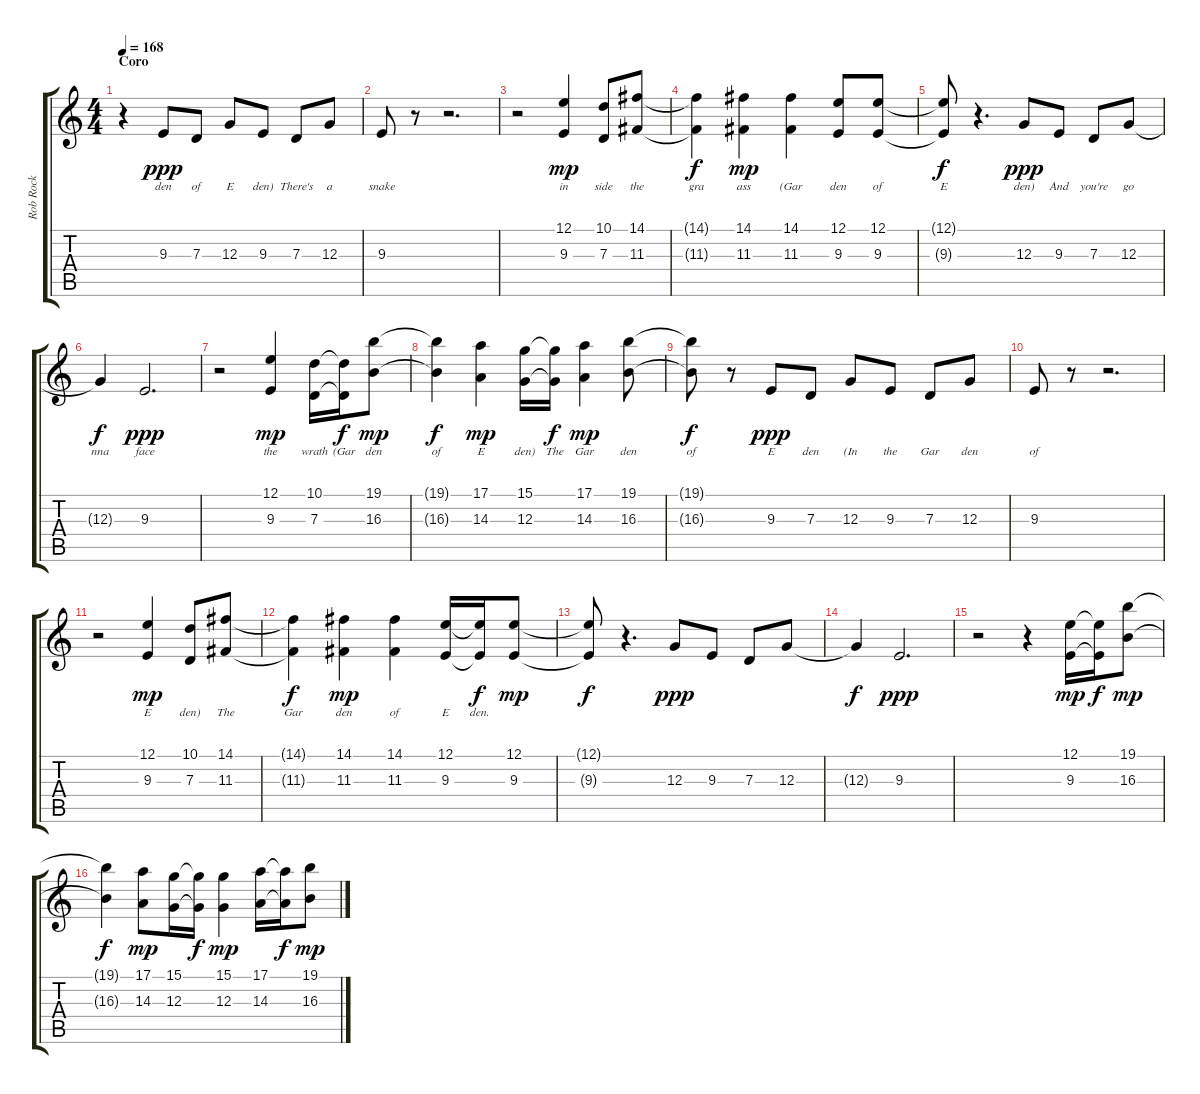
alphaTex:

\track ("Rob Rock" "Rob Rock") {instrument lead2sawtooth}
\staff {score tabs}
\tuning (E4 B3 G3 D3 A2 E2) {hide}
\ts (4 4)
\section ("" "Coro")
\tempo 168
\clef g2
\ks c
r.4{dy mp} 9.3.8{lyrics (0 "den") lyrics (1 "") lyrics (2 "") lyrics (3 "") lyrics (4 "") dy ppp} 7.3.8{lyrics (0 "of") lyrics (1 "") lyrics (2 "") lyrics (3 "") lyrics (4 "")} 12.3.8{lyrics (0 "E") lyrics (1 "") lyrics (2 "") lyrics (3 "") lyrics (4 "")} 9.3.8{lyrics (0 "den)") lyrics (1 "") lyrics (2 "") lyrics (3 "") lyrics (4 "")} 7.3.8{lyrics (0 "There's") lyrics (1 "") lyrics (2 "") lyrics (3 "") lyrics (4 "")} 12.3.8{lyrics (0 "a") lyrics (1 "") lyrics (2 "") lyrics (3 "") lyrics (4 "")} |
9.3.8{lyrics (0 "snake") lyrics (1 "") lyrics (2 "") lyrics (3 "") lyrics (4 "")} r.8 r.2{d} |
r.2 (12.1 9.3).4{lyrics (0 "in") lyrics (1 "") lyrics (2 "") lyrics (3 "") lyrics (4 "") dy mp} (10.1 7.3).8{lyrics (0 "side") lyrics (1 "") lyrics (2 "") lyrics (3 "") lyrics (4 "")} (14.1 11.3).8{lyrics (0 "the") lyrics (1 "") lyrics (2 "") lyrics (3 "") lyrics (4 "")} |
(14.1{t} 11.3{t}).4{lyrics (0 "gra") lyrics (1 "") lyrics (2 "") lyrics (3 "") lyrics (4 "") dy f} (14.1 11.3).4{lyrics (0 "ass") lyrics (1 "") lyrics (2 "") lyrics (3 "") lyrics (4 "") dy mp} (14.1 11.3).4{lyrics (0 "(Gar") lyrics (1 "") lyrics (2 "") lyrics (3 "") lyrics (4 "")} (12.1 9.3).8{lyrics (0 "den") lyrics (1 "") lyrics (2 "") lyrics (3 "") lyrics (4 "")} (12.1 9.3).8{lyrics (0 "of") lyrics (1 "") lyrics (2 "") lyrics (3 "") lyrics (4 "")} |
(12.1{t} 9.3{t}).8{lyrics (0 "E") lyrics (1 "") lyrics (2 "") lyrics (3 "") lyrics (4 "") dy f} r.4{d} 12.3.8{lyrics (0 "den)") lyrics (1 "") lyrics (2 "") lyrics (3 "") lyrics (4 "") dy ppp} 9.3.8{lyrics (0 "And") lyrics (1 "") lyrics (2 "") lyrics (3 "") lyrics (4 "")} 7.3.8{lyrics (0 "you're") lyrics (1 "") lyrics (2 "") lyrics (3 "") lyrics (4 "")} 12.3.8{lyrics (0 "go") lyrics (1 "") lyrics (2 "") lyrics (3 "") lyrics (4 "")} |
12.3{t}.4{lyrics (0 "nna") lyrics (1 "") lyrics (2 "") lyrics (3 "") lyrics (4 "") dy f} 9.3.2{d lyrics (0 "face") lyrics (1 "") lyrics (2 "") lyrics (3 "") lyrics (4 "") dy ppp} |
r.2 (12.1 9.3).4{lyrics (0 "the") lyrics (1 "") lyrics (2 "") lyrics (3 "") lyrics (4 "") dy mp} (10.1 7.3).16{lyrics (0 "wrath") lyrics (1 "") lyrics (2 "") lyrics (3 "") lyrics (4 "")} (10.1{t} 7.3{t}).16{lyrics (0 "(Gar") lyrics (1 "") lyrics (2 "") lyrics (3 "") lyrics (4 "") dy f} (19.1 16.3).8{lyrics (0 "den") lyrics (1 "") lyrics (2 "") lyrics (3 "") lyrics (4 "") dy mp} |
(19.1{t} 16.3{t}).4{lyrics (0 "of") lyrics (1 "") lyrics (2 "") lyrics (3 "") lyrics (4 "") dy f} (17.1 14.3).4{lyrics (0 "E") lyrics (1 "") lyrics (2 "") lyrics (3 "") lyrics (4 "") dy mp} (15.1 12.3).16{lyrics (0 "den)") lyrics (1 "") lyrics (2 "") lyrics (3 "") lyrics (4 "")} (15.1{t} 12.3{t}).16{lyrics (0 "The") lyrics (1 "") lyrics (2 "") lyrics (3 "") lyrics (4 "") dy f} (17.1 14.3).4{lyrics (0 "Gar") lyrics (1 "") lyrics (2 "") lyrics (3 "") lyrics (4 "") dy mp} (19.1 16.3).8{lyrics (0 "den") lyrics (1 "") lyrics (2 "") lyrics (3 "") lyrics (4 "")} |
(19.1{t} 16.3{t}).8{lyrics (0 "of") lyrics (1 "") lyrics (2 "") lyrics (3 "") lyrics (4 "") dy f} r.8 9.3.8{lyrics (0 "E") lyrics (1 "") lyrics (2 "") lyrics (3 "") lyrics (4 "") dy ppp} 7.3.8{lyrics (0 "den") lyrics (1 "") lyrics (2 "") lyrics (3 "") lyrics (4 "")} 12.3.8{lyrics (0 "(In") lyrics (1 "") lyrics (2 "") lyrics (3 "") lyrics (4 "")} 9.3.8{lyrics (0 "the") lyrics (1 "") lyrics (2 "") lyrics (3 "") lyrics (4 "")} 7.3.8{lyrics (0 "Gar") lyrics (1 "") lyrics (2 "") lyrics (3 "") lyrics (4 "")} 12.3.8{lyrics (0 "den") lyrics (1 "") lyrics (2 "") lyrics (3 "") lyrics (4 "")} |
9.3.8{lyrics (0 "of") lyrics (1 "") lyrics (2 "") lyrics (3 "") lyrics (4 "")} r.8 r.2{d} |
r.2 (12.1 9.3).4{lyrics (0 "E") lyrics (1 "") lyrics (2 "") lyrics (3 "") lyrics (4 "") dy mp} (10.1 7.3).8{lyrics (0 "den)") lyrics (1 "") lyrics (2 "") lyrics (3 "") lyrics (4 "")} (14.1 11.3).8{lyrics (0 "The") lyrics (1 "") lyrics (2 "") lyrics (3 "") lyrics (4 "")} |
(14.1{t} 11.3{t}).4{lyrics (0 "Gar") lyrics (1 "") lyrics (2 "") lyrics (3 "") lyrics (4 "") dy f} (14.1 11.3).4{lyrics (0 "den") lyrics (1 "") lyrics (2 "") lyrics (3 "") lyrics (4 "") dy mp} (14.1 11.3).4{lyrics (0 "of") lyrics (1 "") lyrics (2 "") lyrics (3 "") lyrics (4 "")} (12.1 9.3).16{lyrics (0 "E") lyrics (1 "") lyrics (2 "") lyrics (3 "") lyrics (4 "")} (12.1{t} 9.3{t}).16{lyrics (0 "den.") lyrics (1 "") lyrics (2 "") lyrics (3 "") lyrics (4 "") dy f} (12.1 9.3).8{dy mp} |
(12.1{t} 9.3{t}).8{dy f} r.4{d} 12.3.8{dy ppp} 9.3.8 7.3.8 12.3.8 |
12.3{t}.4{dy f} 9.3.2{d dy ppp} |
r.2 r.4 (12.1 9.3).16{dy mp} (12.1{t} 9.3{t}).16{dy f} (19.1 16.3).8{dy mp} |
(19.1{t} 16.3{t}).4{dy f} (17.1 14.3).8{dy mp} (15.1 12.3).16 (15.1{t} 12.3{t}).16{dy f} (15.1 12.3).4{dy mp} (17.1 14.3).16 (17.1{t} 14.3{t}).16{dy f} (19.1 16.3).8{dy mp}
